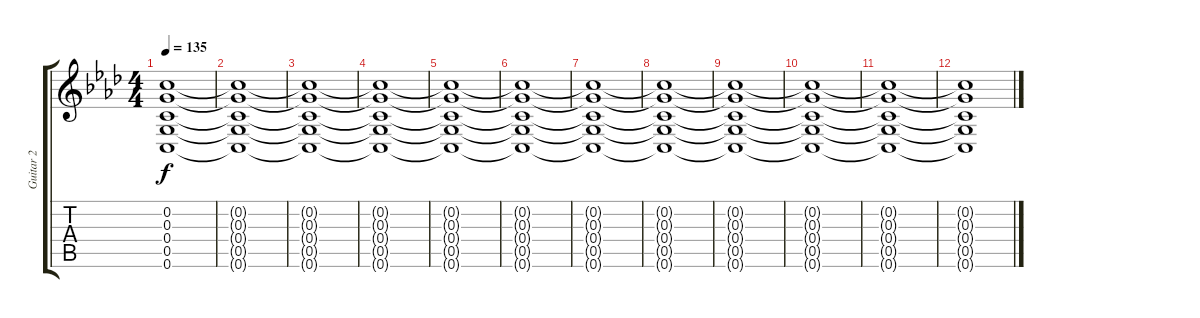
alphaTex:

\track ("Guitar 2" "Guitar 2") {instrument distortionguitar}
\staff {score tabs}
\tuning (E4 C4 G3 C3 G2 C2) {hide}
\ts (4 4)
\tempo 135
\clef g2
\ks ab
(0.2{t} 0.3{t} 0.4{t} 0.5{t} 0.6{t}).1{dy f} |
(0.2{t} 0.3{t} 0.4{t} 0.5{t} 0.6{t}).1 |
(0.2{t} 0.3{t} 0.4{t} 0.5{t} 0.6{t}).1 |
(0.2{t} 0.3{t} 0.4{t} 0.5{t} 0.6{t}).1 |
(0.2{t} 0.3{t} 0.4{t} 0.5{t} 0.6{t}).1 |
(0.2{t} 0.3{t} 0.4{t} 0.5{t} 0.6{t}).1 |
(0.2{t} 0.3{t} 0.4{t} 0.5{t} 0.6{t}).1 |
(0.2{t} 0.3{t} 0.4{t} 0.5{t} 0.6{t}).1 |
(0.2{t} 0.3{t} 0.4{t} 0.5{t} 0.6{t}).1 |
(0.2{t} 0.3{t} 0.4{t} 0.5{t} 0.6{t}).1 |
(0.2{t} 0.3{t} 0.4{t} 0.5{t} 0.6{t}).1 |
(0.2{t} 0.3{t} 0.4{t} 0.5{t} 0.6{t}).1
